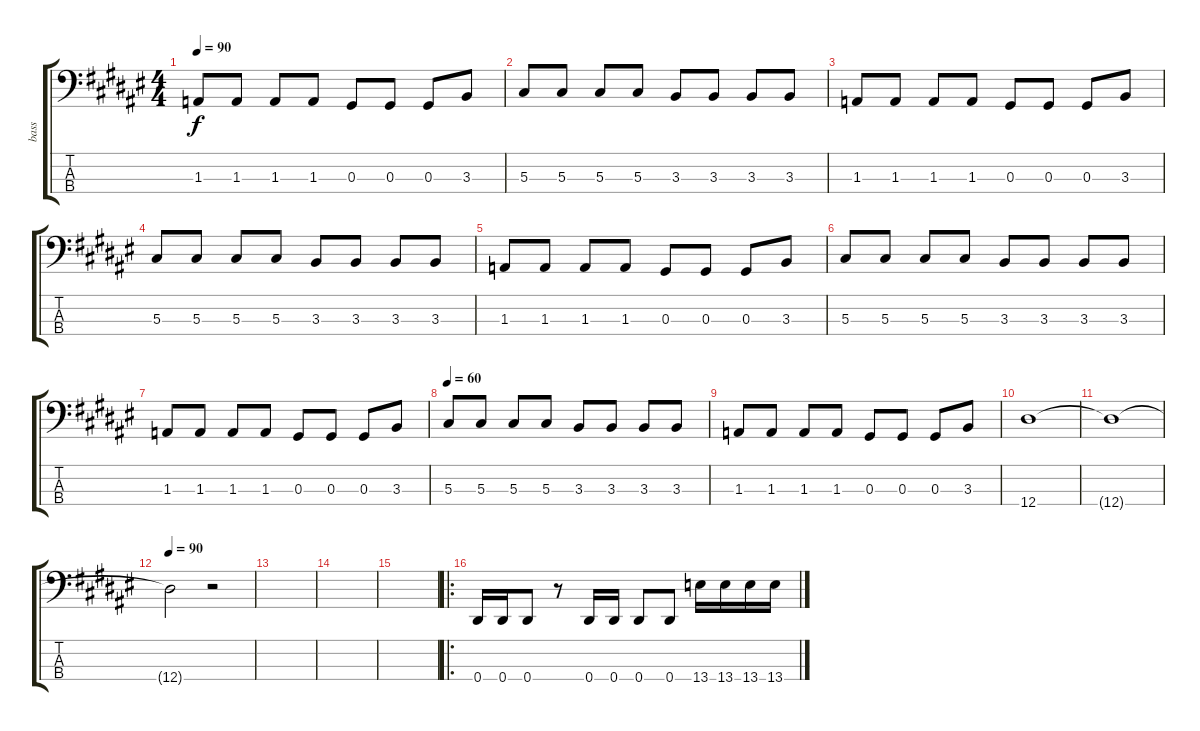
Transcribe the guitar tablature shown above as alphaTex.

\track ("bass" "bass") {instrument electricbasspick}
\staff {score tabs}
\tuning (Gb2 Db2 Ab1 Eb1) {hide}
\ts (4 4)
\tempo 90
\clef f4
\ks d#minor
1.3.8{dy f} 1.3.8 1.3.8 1.3.8 0.3.8 0.3.8 0.3.8 3.3.8 |
5.3.8 5.3.8 5.3.8 5.3.8 3.3.8 3.3.8 3.3.8 3.3.8 |
1.3.8 1.3.8 1.3.8 1.3.8 0.3.8 0.3.8 0.3.8 3.3.8 |
5.3.8 5.3.8 5.3.8 5.3.8 3.3.8 3.3.8 3.3.8 3.3.8 |
1.3.8 1.3.8 1.3.8 1.3.8 0.3.8 0.3.8 0.3.8 3.3.8 |
5.3.8 5.3.8 5.3.8 5.3.8 3.3.8 3.3.8 3.3.8 3.3.8 |
1.3.8 1.3.8 1.3.8 1.3.8 0.3.8 0.3.8 0.3.8 3.3.8 |
\tempo 60
5.3.8 5.3.8 5.3.8 5.3.8 3.3.8 3.3.8 3.3.8 3.3.8 |
1.3.8 1.3.8 1.3.8 1.3.8 0.3.8 0.3.8 0.3.8 3.3.8 |
12.4.1 |
12.4{t}.1{volume 0} |
\tempo 90
12.4{t}.2 r.2 |
|
|
|
\ro
0.4.16 0.4.16 0.4.8 r.8 0.4.16 0.4.16 0.4.8 0.4.8 13.4.16 13.4.16 13.4.16 13.4{ss}.16
